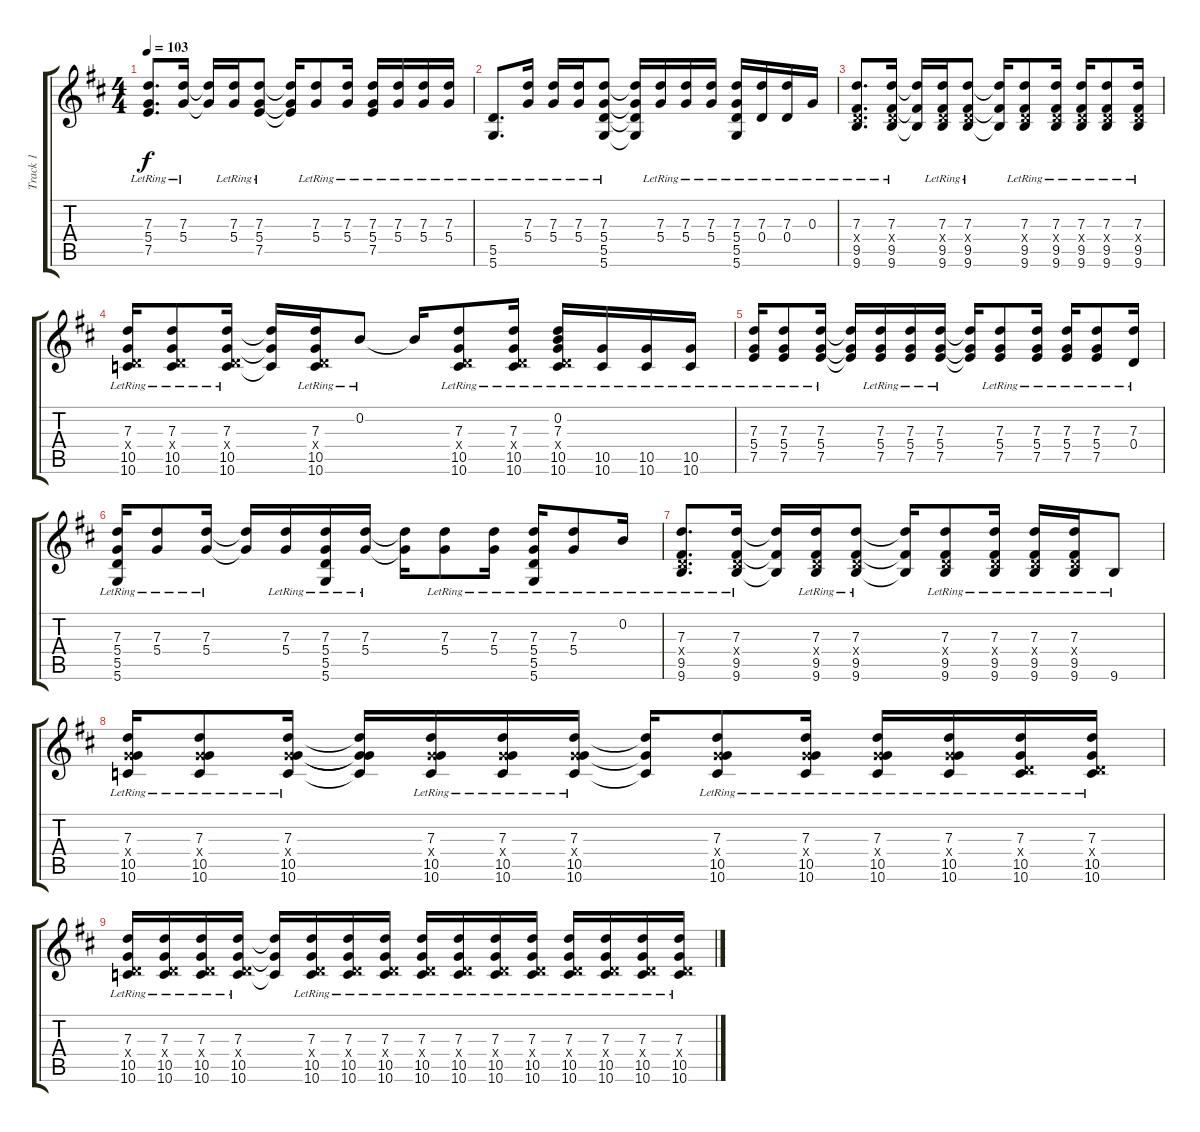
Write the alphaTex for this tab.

\track ("Track 1" "Track 1") {instrument electricguitarclean}
\staff {score tabs}
\tuning (E4 B3 G3 D3 A2 D2) {hide}
\ts (4 4)
\tempo 103
\clef g2
\ks d
(7.3{lr} 5.4{lr} 7.5{lr}).8{d dy f} (7.3{lr} 5.4{lr}).16 (7.3{t} 5.4{t}).16 (7.3{lr} 5.4{lr}).16 (7.3{lr} 5.4{lr} 7.5{lr}).8 (7.3{t} 5.4{t} 7.5{t}).16 (7.3{lr} 5.4{lr}).8 (7.3{lr} 5.4{lr}).16 (7.3{lr} 5.4{lr} 7.5{lr}).16 (7.3{lr} 5.4{lr}).16 (7.3{lr} 5.4{lr}).16 (7.3{lr} 5.4{lr}).16 |
(5.5{lr} 5.6{lr}).8{d} (7.3{lr} 5.4{lr}).16 (7.3{lr} 5.4{lr}).16 (7.3{lr} 5.4{lr}).16 (7.3{lr} 5.4{lr} 5.5{lr} 5.6{lr}).8 (7.3{t} 5.4{t} 5.5{t} 5.6{t}).16 (7.3{lr} 5.4{lr}).16 (7.3{lr} 5.4{lr}).16 (7.3{lr} 5.4{lr}).16 (7.3{lr} 5.4{lr} 5.5{lr} 5.6{lr}).16 (7.3{lr} 0.4{lr}).16 (7.3{lr} 0.4{lr}).16 0.3{lr}.16 |
(7.3{lr} 0.4{x} 9.5{lr} 9.6{lr}).8{d} (7.3{lr} 0.4{x} 9.5{lr} 9.6{lr}).16 (7.3{t} 9.5{t} 9.6{t}).16 (7.3{lr} 0.4{x} 9.5{lr} 9.6{lr}).16 (7.3{lr} 0.4{x} 9.5{lr} 9.6{lr}).8 (7.3{t} 9.5{t} 9.6{t}).16 (7.3{lr} 0.4{x} 9.5{lr} 9.6{lr}).8 (7.3{lr} 0.4{x} 9.5{lr} 9.6{lr}).16 (7.3{lr} 0.4{x} 9.5{lr} 9.6{lr}).16 (7.3{lr} 0.4{x} 9.5{lr} 9.6{lr}).8 (7.3{lr} 0.4{x} 9.5{lr} 9.6{lr}).16 |
(7.3{lr} 0.4{x} 10.5{lr} 10.6{lr}).16 (7.3{lr} 0.4{x} 10.5{lr} 10.6{lr}).8 (7.3{lr} 0.4{x} 10.5{lr} 10.6{lr}).16 (7.3{t} 10.5{t} 10.6{t}).16 (7.3{lr} 0.4{x} 10.5{lr} 10.6{lr}).16 0.2{lr}.8 0.2{t}.16 (7.3{lr} 0.4{x} 10.5{lr} 10.6{lr}).8 (7.3{lr} 0.4{x} 10.5{lr} 10.6{lr}).16 (0.2{lr} 7.3{lr} 0.4{x} 10.5{lr} 10.6{lr}).16 (10.5{lr} 10.6{lr}).16 (10.5{lr} 10.6{lr}).16 (10.5{lr} 10.6{lr}).16 |
(7.3{lr} 5.4{lr} 7.5{lr}).16 (7.3{lr} 5.4{lr} 7.5{lr}).8 (7.3{lr} 5.4{lr} 7.5{lr}).16 (7.3{t} 5.4{t} 7.5{t}).16 (7.3{lr} 5.4{lr} 7.5{lr}).16 (7.3{lr} 5.4{lr} 7.5{lr}).16 (7.3{lr} 5.4{lr} 7.5{lr}).16 (7.3{t} 5.4{t} 7.5{t}).16 (7.3{lr} 5.4{lr} 7.5{lr}).8 (7.3{lr} 5.4{lr} 7.5{lr}).16 (7.3{lr} 5.4{lr} 7.5{lr}).16 (7.3{lr} 5.4{lr} 7.5{lr}).8 (7.3{lr} 0.4{lr}).16 |
(7.3{lr} 5.4{lr} 5.5{lr} 5.6{lr}).16 (7.3{lr} 5.4{lr}).8 (7.3{lr} 5.4{lr}).16 (7.3{t} 5.4{t}).16 (7.3{lr} 5.4{lr}).16 (7.3{lr} 5.4{lr} 5.5{lr} 5.6{lr}).16 (7.3{lr} 5.4{lr}).16 (7.3{t} 5.4{t}).16 (7.3{lr} 5.4{lr}).8 (7.3{lr} 5.4{lr}).16 (7.3{lr} 5.4{lr} 5.5{lr} 5.6{lr}).16 (7.3{lr} 5.4{lr}).8 0.2{lr}.16 |
(7.3{lr} 0.4{x} 9.5{lr} 9.6{lr}).8{d} (7.3{lr} 0.4{x} 9.5{lr} 9.6{lr}).16 (7.3{t} 9.5{t} 9.6{t}).16 (7.3{lr} 0.4{x} 9.5{lr} 9.6{lr}).16 (7.3{lr} 0.4{x} 9.5{lr} 9.6{lr}).8 (7.3{t} 9.5{t} 9.6{t}).16 (7.3{lr} 0.4{x} 9.5{lr} 9.6{lr}).8 (7.3{lr} 0.4{x} 9.5{lr} 9.6{lr}).16 (7.3{lr} 0.4{x} 9.5{lr} 9.6{lr}).16 (7.3{lr} 0.4{x} 9.5{lr} 9.6{lr}).16 9.6{lr}.8 |
(7.3{lr} 5.4{x} 10.5{lr} 10.6{lr}).16 (7.3{lr} 5.4{x} 10.5{lr} 10.6{lr}).8 (7.3{lr} 5.4{x} 10.5{lr} 10.6{lr}).16 (7.3{t} 5.4{t} 10.5{t} 10.6{t}).16 (7.3{lr} 5.4{x} 10.5{lr} 10.6{lr}).16 (7.3{lr} 5.4{x} 10.5{lr} 10.6{lr}).16 (7.3{lr} 5.4{x} 10.5{lr} 10.6{lr}).16 (7.3{t} 10.5{t} 10.6{t}).16 (7.3{lr} 5.4{x} 10.5{lr} 10.6{lr}).8 (7.3{lr} 5.4{x} 10.5{lr} 10.6{lr}).16 (7.3{lr} 5.4{x} 10.5{lr} 10.6{lr}).16 (7.3{lr} 5.4{x} 10.5{lr} 10.6{lr}).16 (7.3{lr} 0.4{x} 10.5{lr} 10.6{lr}).16 (7.3{lr} 0.4{x} 10.5{lr} 10.6{lr}).16 |
(7.3{lr} 0.4{x} 10.5{lr} 10.6{lr}).16 (7.3{lr} 0.4{x} 10.5{lr} 10.6{lr}).16 (7.3{lr} 0.4{x} 10.5{lr} 10.6{lr}).16 (7.3{lr} 0.4{x} 10.5{lr} 10.6{lr}).16 (7.3{t} 10.5{t} 10.6{t}).16 (7.3{lr} 0.4{x} 10.5{lr} 10.6{lr}).16 (7.3{lr} 0.4{x} 10.5{lr} 10.6{lr}).16 (7.3{lr} 0.4{x} 10.5{lr} 10.6{lr}).16 (7.3{lr} 0.4{x} 10.5{lr} 10.6{lr}).16 (7.3{lr} 0.4{x} 10.5{lr} 10.6{lr}).16 (7.3{lr} 0.4{x} 10.5{lr} 10.6{lr}).16 (7.3{lr} 0.4{x} 10.5{lr} 10.6{lr}).16 (7.3{lr} 0.4{x} 10.5{lr} 10.6{lr}).16 (7.3{lr} 0.4{x} 10.5{lr} 10.6{lr}).16 (7.3{lr} 0.4{x} 10.5{lr} 10.6{lr}).16 (7.3{lr} 0.4{x} 10.5{lr} 10.6{lr}).16
